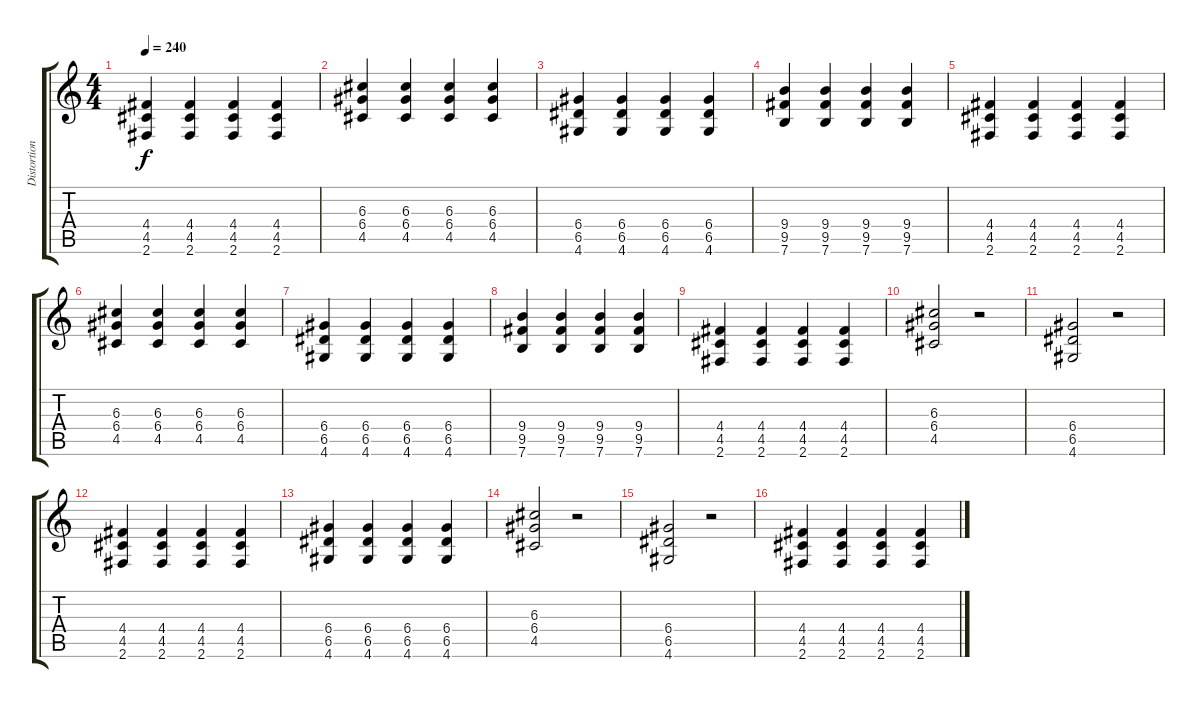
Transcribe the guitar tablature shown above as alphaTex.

\track ("Distortion Guitar" "Distortion") {instrument overdrivenguitar}
\staff {score tabs}
\tuning (E4 B3 G3 D3 A2 E2) {hide}
\ts (4 4)
\tempo 240
\clef g2
\ks c
(4.4 4.5 2.6).4{dy f} (4.4 4.5 2.6).4 (4.4 4.5 2.6).4 (4.4 4.5 2.6).4 |
(6.3 6.4 4.5).4 (6.3 6.4 4.5).4 (6.3 6.4 4.5).4 (6.3 6.4 4.5).4 |
(6.4 6.5 4.6).4 (6.4 6.5 4.6).4 (6.4 6.5 4.6).4 (6.4 6.5 4.6).4 |
(9.4 9.5 7.6).4 (9.4 9.5 7.6).4 (9.4 9.5 7.6).4 (9.4 9.5 7.6).4 |
(4.4 4.5 2.6).4 (4.4 4.5 2.6).4 (4.4 4.5 2.6).4 (4.4 4.5 2.6).4 |
(6.3 6.4 4.5).4 (6.3 6.4 4.5).4 (6.3 6.4 4.5).4 (6.3 6.4 4.5).4 |
(6.4 6.5 4.6).4 (6.4 6.5 4.6).4 (6.4 6.5 4.6).4 (6.4 6.5 4.6).4 |
(9.4 9.5 7.6).4 (9.4 9.5 7.6).4 (9.4 9.5 7.6).4 (9.4 9.5 7.6).4 |
(4.4 4.5 2.6).4 (4.4 4.5 2.6).4 (4.4 4.5 2.6).4 (4.4 4.5 2.6).4 |
(6.3 6.4 4.5).2 r.2 |
(6.4 6.5 4.6).2 r.2 |
(4.4 4.5 2.6).4 (4.4 4.5 2.6).4 (4.4 4.5 2.6).4 (4.4 4.5 2.6).4 |
(6.4 6.5 4.6).4 (6.4 6.5 4.6).4 (6.4 6.5 4.6).4 (6.4 6.5 4.6).4 |
(6.3 6.4 4.5).2 r.2 |
(6.4 6.5 4.6).2 r.2 |
(4.4 4.5 2.6).4 (4.4 4.5 2.6).4 (4.4 4.5 2.6).4 (4.4 4.5 2.6).4
